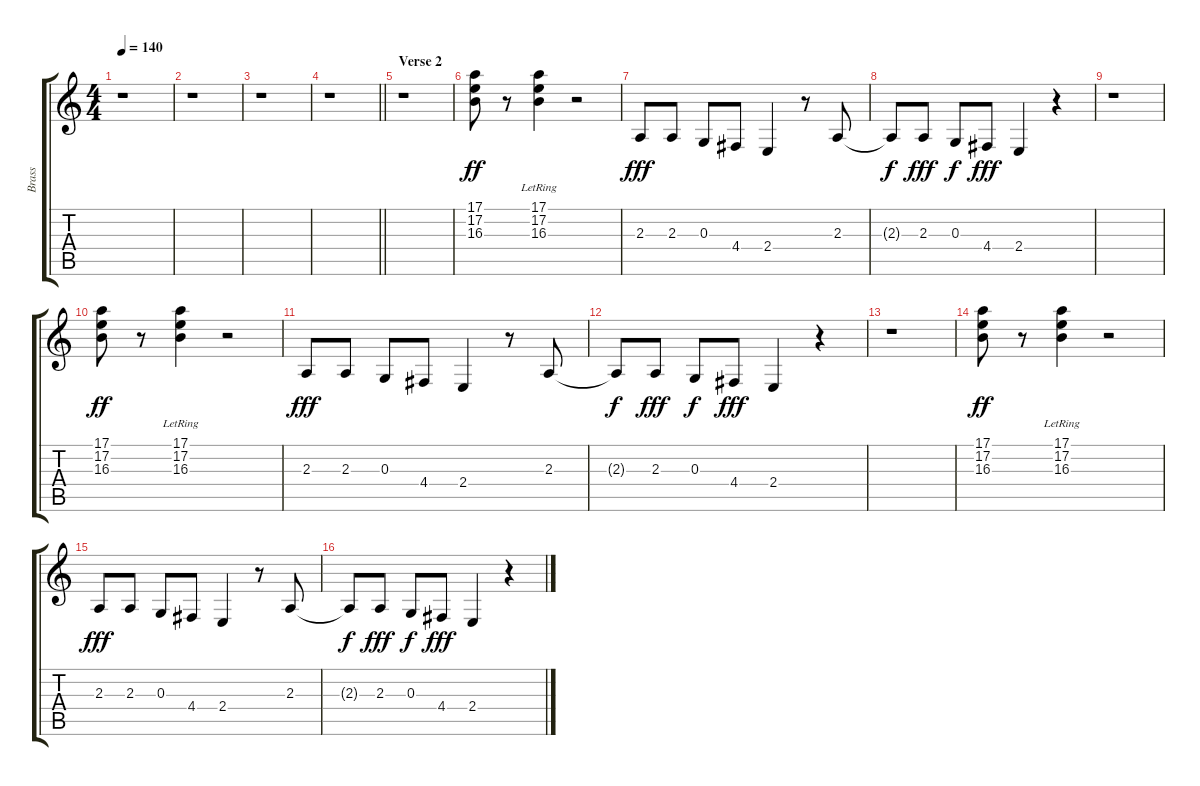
\track ("Brass" "Brass") {instrument synthbrass1}
\staff {score tabs}
\tuning (E4 B3 G3 D3 A2 E2) {hide}
\ts (4 4)
\tempo 140
\clef g2
\ks c
r.1{dy f} |
r.1 |
r.1 |
\barLineRight lightlight
r.1 |
\section ("" "Verse 2")
r.1 |
(17.1 17.2 16.3).8{dy ff} r.8 (17.1{lr} 17.2{lr} 16.3).4 r.2 |
2.3.8{dy fff} 2.3.8 0.3.8 4.4.8 2.4.4 r.8 2.3.8 |
2.3{t}.8{dy f} 2.3.8{dy fff} 0.3.8{dy f} 4.4.8{dy fff} 2.4.4 r.4 |
r.1 |
(17.1 17.2 16.3).8{dy ff} r.8 (17.1{lr} 17.2{lr} 16.3).4 r.2 |
2.3.8{dy fff} 2.3.8 0.3.8 4.4.8 2.4.4 r.8 2.3.8 |
2.3{t}.8{dy f} 2.3.8{dy fff} 0.3.8{dy f} 4.4.8{dy fff} 2.4.4 r.4 |
r.1 |
(17.1 17.2 16.3).8{dy ff} r.8 (17.1{lr} 17.2{lr} 16.3).4 r.2 |
2.3.8{dy fff} 2.3.8 0.3.8 4.4.8 2.4.4 r.8 2.3.8 |
2.3{t}.8{dy f} 2.3.8{dy fff} 0.3.8{dy f} 4.4.8{dy fff} 2.4.4 r.4
